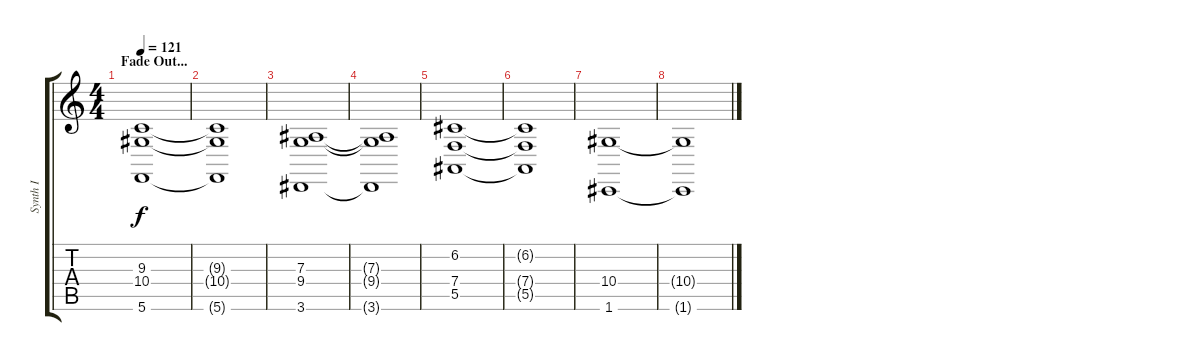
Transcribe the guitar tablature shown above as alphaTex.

\track ("Synth I" "Synth I") {instrument stringensemble1}
\staff {score tabs}
\tuning (C4 G3 Eb3 Bb2 F2 C2) {hide}
\ts (4 4)
\section ("" "Fade Out...")
\tempo 121
\clef g2
\ks c
(9.3 10.4 5.6).1{dy f} |
(9.3{t} 10.4{t} 5.6{t}).1 |
(7.3 9.4 3.6).1 |
(7.3{t} 9.4{t} 3.6{t}).1 |
(6.2 7.4 5.5).1 |
(6.2{t} 7.4{t} 5.5{t}).1 |
(10.4 1.6).1 |
(10.4{t} 1.6{t}).1
